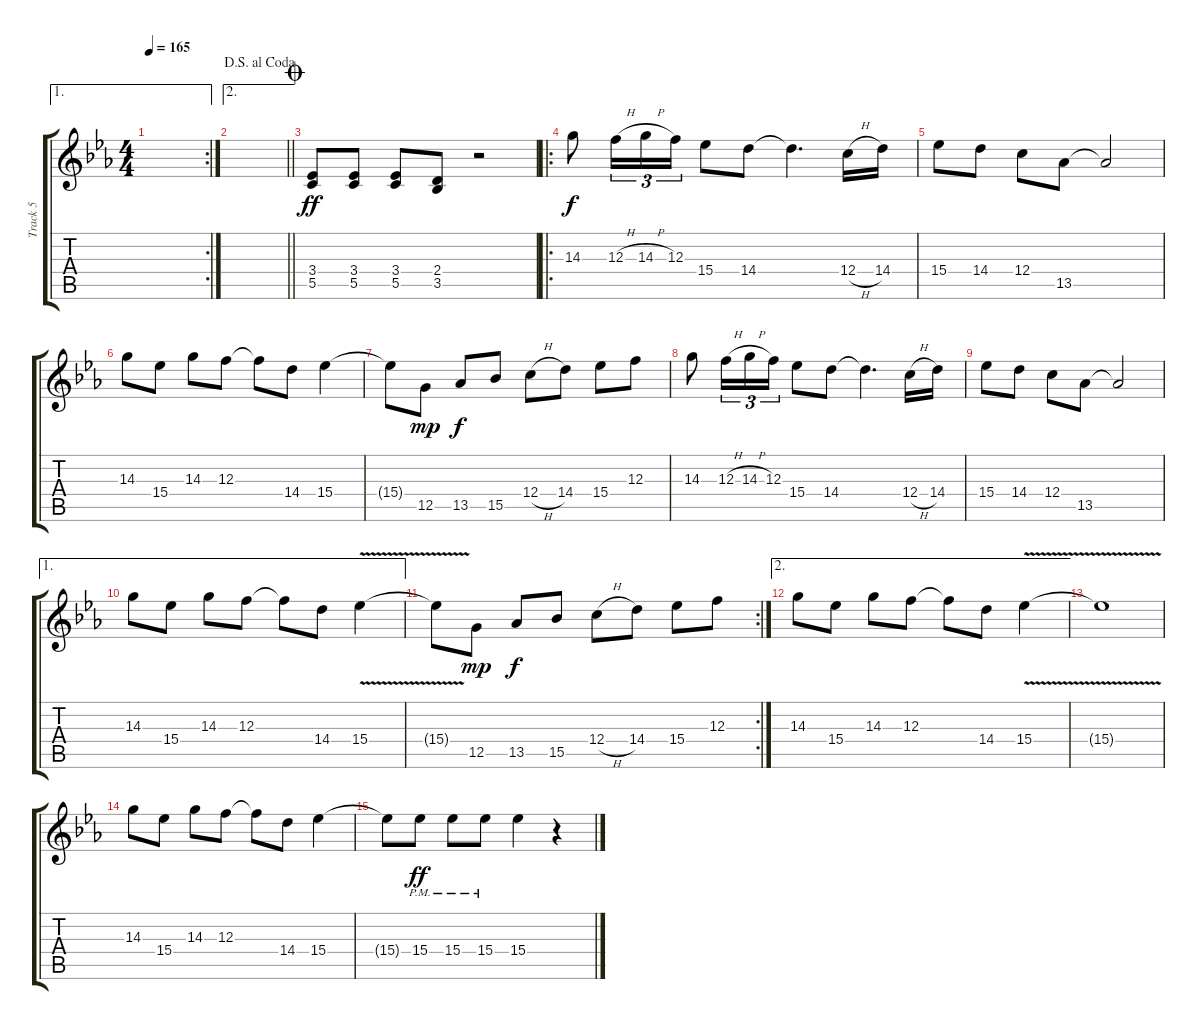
\track ("Track 5" "Track 5") {instrument overdrivenguitar}
\staff {score tabs}
\tuning (D4 A3 F3 C3 G2 C2) {hide}
\ae 1
\rc 2
\ts (4 4)
\tempo 165
\clef g2
\ks cminor
|
\ae 2
\jump dalsegnoalcoda
\barLineRight lightlight
|
\jump coda
(3.4 5.5).8{dy ff} (3.4 5.5).8 (3.4 5.5).8 (2.4 3.5).8 r.2 |
\ro
14.3.8{dy f} 12.3{h}.16{tu (3 2)} 14.3{h}.16{tu (3 2)} 12.3.16{tu (3 2)} 15.4.8 14.4.8 14.4{t}.4{d} 12.4{h}.16 14.4.16 |
15.4.8 14.4.8 12.4.8 13.5.8 13.5{t}.2 |
14.3.8 15.4.8 14.3.8 12.3.8 12.3{t}.8 14.4.8 15.4.4 |
15.4{t}.8 12.5.8{dy mp} 13.5.8{dy f} 15.5.8 12.4{h}.8 14.4.8 15.4.8 12.3.8 |
14.3.8 12.3{h}.16{tu (3 2)} 14.3{h}.16{tu (3 2)} 12.3.16{tu (3 2)} 15.4.8 14.4.8 14.4{t}.4{d} 12.4{h}.16 14.4.16 |
15.4.8 14.4.8 12.4.8 13.5.8 13.5{t}.2 |
\ae 1
14.3.8 15.4.8 14.3.8 12.3.8 12.3{t}.8 14.4.8 15.4{v}.4 |
\rc 2
15.4{v t}.8 12.5.8{dy mp} 13.5.8{dy f} 15.5.8 12.4{h}.8 14.4.8 15.4.8 12.3.8 |
\ae 2
14.3.8 15.4.8 14.3.8 12.3.8 12.3{t}.8 14.4.8 15.4{v}.4 |
15.4{t}.1 |
14.3.8 15.4.8 14.3.8 12.3.8 12.3{t}.8 14.4.8 15.4.4 |
15.4{t}.8 15.4{pm}.8{dy ff} 15.4{pm}.8 15.4{pm}.8 15.4.4 r.4
